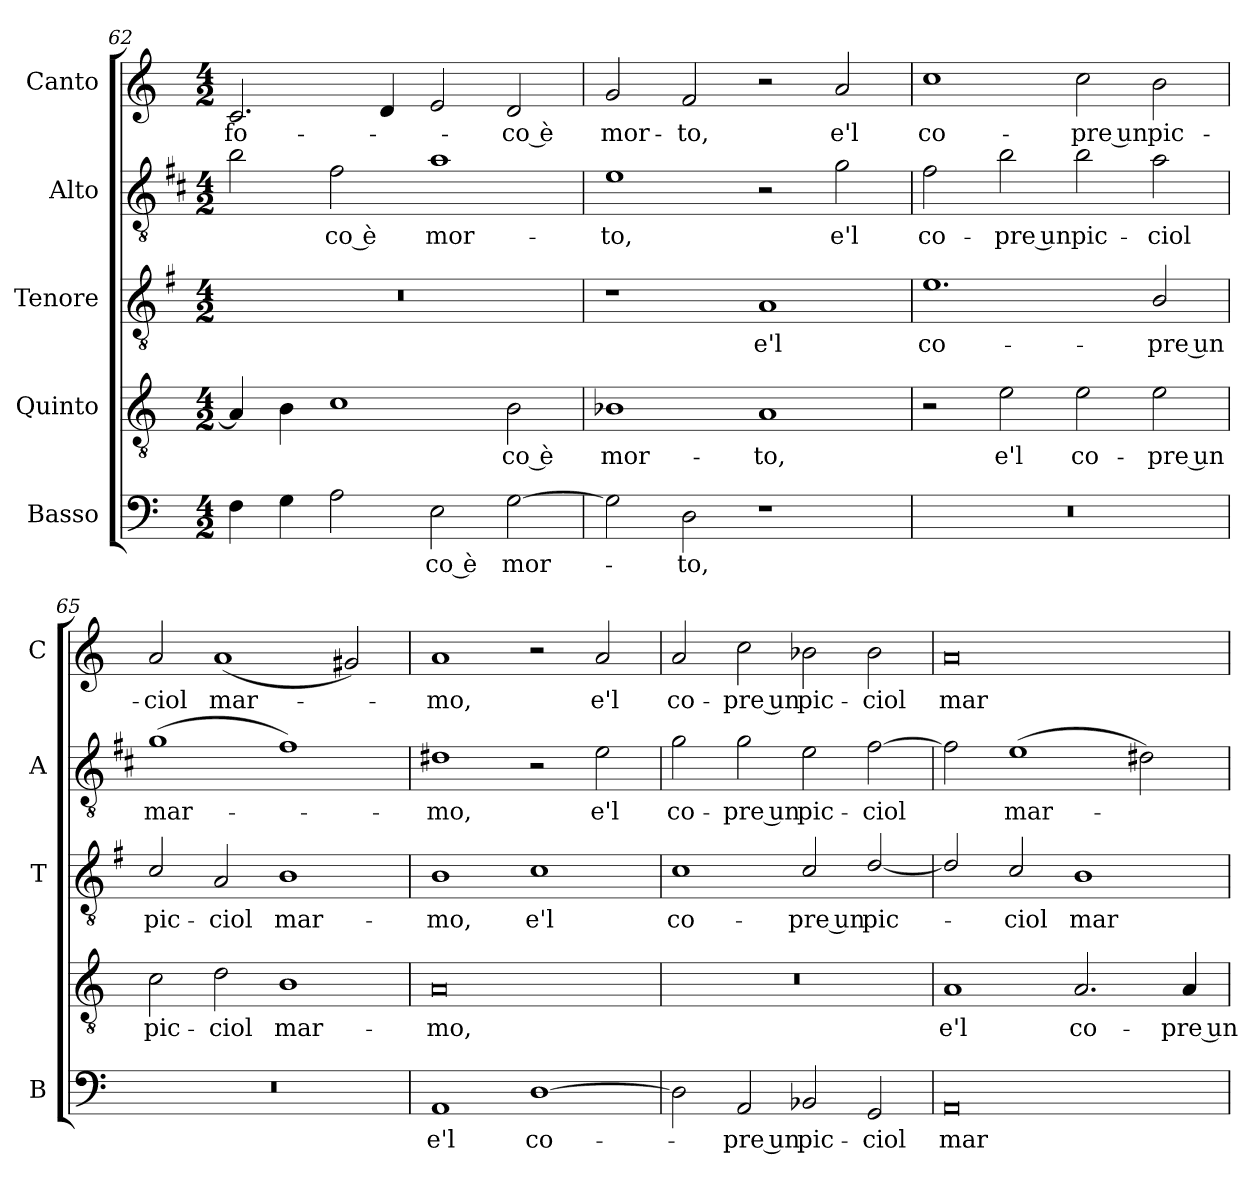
**kern	**text	**kern	**text	**kern	**text	**kern	**text	**kern	**text
*part5	*part5	*part4	*part4	*part3	*part3	*part2	*part2	*part1	*part1
*staff5	*staff5	*staff4	*staff4	*staff3	*staff3	*staff2	*staff2	*staff1	*staff1
*I"Basso	*	*I"Quinto	*	*I"Tenore	*	*I"Alto	*	*I"Canto	*
*I'B	*	*	*	*I'T	*	*I'A	*	*I'C	*
*clefF4	*	*clefGv2	*	*clefGv2	*	*clefGv2	*	*clefG2	*
*	*	*	*	*ITrd4c7	*	*ITrd1c2	*	*	*
*k[]	*	*k[]	*	*k[]	*	*k[]	*	*k[]	*
*C:	*	*C:	*	*C:	*	*C:	*	*C:	*
*M4/2	*	*M4/2	*	*M4/2	*	*M4/2	*	*M4/2	*
=62	=62	=62	=62	=62	=62	=62	=62	=62	=62
!	!	!	!	!	!	!	!	!	!LO:LY:b
4F\	.	4A/]	.	0r	.	2a\	.	2.c/	fo-
4G\	.	4B\	.	.	.	.	.	.	.
!	!	!	!	!	!	!	!LO:LY:b	!	!
2A\	.	1c	.	.	.	2e\	-co è	.	.
.	.	.	.	.	.	.	.	4d/	.
!	!LO:LY:b	!	!	!	!	!	!LO:LY:b	!	!
2E\	-co è	.	.	.	.	1g	mor-	2e/	.
!	!LO:LY:b	!	!LO:LY:b	!	!	!	!	!	!LO:LY:b
[2G\	mor-	2B\	-co è	.	.	.	.	2d/	-co è
!!LO:LB:g=z
=63	=63	=63	=63	=63	=63	=63	=63	=63	=63
!	!	!	!LO:LY:b	!	!	!	!LO:LY:b	!	!LO:LY:b
2G\]	.	1B-X	mor-	1r	.	1d	-to,	2g/	mor-
!	!LO:LY:b	!	!	!	!	!	!	!	!LO:LY:b
2D\	-to,	.	.	.	.	.	.	2f/	-to,
!	!	!	!LO:LY:b	!	!LO:LY:b	!	!	!	!
1r	.	1A	-to,	1D	e'l	2r	.	2r	.
!	!	!	!	!	!	!	!LO:LY:b	!	!LO:LY:b
.	.	.	.	.	.	2f\	e'l	2a/	e'l
=64	=64	=64	=64	=64	=64	=64	=64	=64	=64
!	!	!	!	!	!LO:LY:b	!	!LO:LY:b	!	!LO:LY:b
0r	.	2r	.	1.A	co-	2e\	co-	1cc	co-
!	!	!	!LO:LY:b	!	!	!	!LO:LY:b	!	!
.	.	2e\	e'l	.	.	2a\	-pre un	.	.
!	!	!	!LO:LY:b	!	!	!	!LO:LY:b	!	!LO:LY:b
.	.	2e\	co-	.	.	2a\	pic-	2cc\	-pre un
!	!	!	!LO:LY:b	!	!LO:LY:b	!	!LO:LY:b	!	!LO:LY:b
.	.	2e\	-pre un	2E/	-pre un	2g\	-ciol	2b\	pic-
=65	=65	=65	=65	=65	=65	=65	=65	=65	=65
!	!	!	!LO:LY:b	!	!LO:LY:b	!	!LO:LY:b	!	!LO:LY:b
0r	.	2c\	pic-	2F/	pic-	(>1f	mar-	2a/	-ciol
!	!	!	!LO:LY:b	!	!LO:LY:b	!	!	!	!LO:LY:b
.	.	2d\	-ciol	2D/	-ciol	.	.	(<1a	mar-
!	!	!	!LO:LY:b	!	!LO:LY:b	!	!	!	!
.	.	1B	mar-	1E	mar-	1e)	.	.	.
.	.	.	.	.	.	.	.	2g#X/)	.
=66	=66	=66	=66	=66	=66	=66	=66	=66	=66
!	!LO:LY:b	!	!LO:LY:b	!	!LO:LY:b	!	!LO:LY:b	!	!LO:LY:b
1AA	e'l	0A	-mo,	1E	-mo,	1c#X	-mo,	1a	-mo,
!	!LO:LY:b	!	!	!	!LO:LY:b	!	!	!	!
[1D	co-	.	.	1F	e'l	2r	.	2r	.
!	!	!	!	!	!	!	!LO:LY:b	!	!LO:LY:b
.	.	.	.	.	.	2d\	e'l	2a/	e'l
=67	=67	=67	=67	=67	=67	=67	=67	=67	=67
!	!	!	!	!	!LO:LY:b	!	!LO:LY:b	!	!LO:LY:b
2D\]	.	0r	.	1F	co-	2f\	co-	2a/	co-
!	!LO:LY:b	!	!	!	!	!	!LO:LY:b	!	!LO:LY:b
2AA/	-pre un	.	.	.	.	2f\	-pre un	2cc\	-pre un
!	!LO:LY:b	!	!	!	!LO:LY:b	!	!LO:LY:b	!	!LO:LY:b
2BB-X/	pic-	.	.	2F/	-pre un	2d\	pic-	2b-X\	pic-
!	!LO:LY:b	!	!	!	!LO:LY:b	!	!LO:LY:b	!	!LO:LY:b
2GG/	-ciol	.	.	[2G/	pic-	[2e\	-ciol	2b-\	-ciol
!!LO:LB:g=z
=68	=68	=68	=68	=68	=68	=68	=68	=68	=68
!	!LO:LY:b	!	!LO:LY:b	!	!	!	!	!	!LO:LY:b
0AA	mar-	1A	e'l	2G/]	.	2e\]	.	0a	mar-
!	!	!	!	!	!LO:LY:b	!	!LO:LY:b	!	!
.	.	.	.	2F/	-ciol	(>1d	mar-	.	.
!	!	!	!LO:LY:b	!	!LO:LY:b	!	!	!	!
.	.	2.A/	co-	1E	mar-	.	.	.	.
.	.	.	.	.	.	2c#X\)	.	.	.
!	!	!	!LO:LY:b	!	!	!	!	!	!
.	.	4A/	-pre un	.	.	.	.	.	.
=	=	=	=	=	=	=	=	=	=
*-	*-	*-	*-	*-	*-	*-	*-	*-	*-
